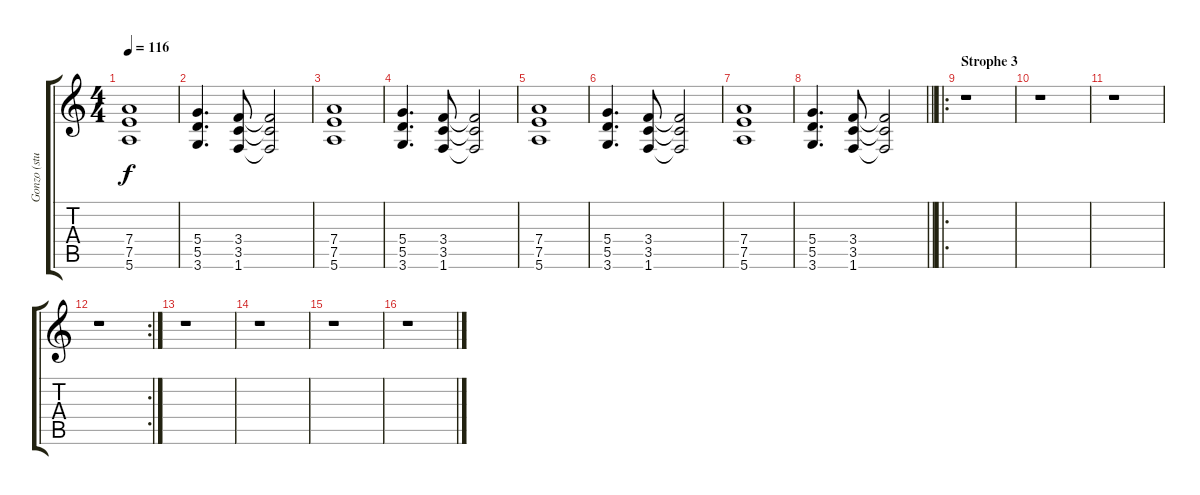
\track ("Gonzo (studio extra)" "Gonzo (stu") {instrument overdrivenguitar}
\staff {score tabs}
\tuning (E4 B3 G3 D3 A2 E2) {hide}
\ts (4 4)
\tempo 116
\clef g2
\ks c
(7.4 7.5 5.6).1{dy f} |
(5.4 5.5 3.6).4{d} (3.4 3.5 1.6).8 (3.4{t} 3.5{t} 1.6{t}).2 |
(7.4 7.5 5.6).1 |
(5.4 5.5 3.6).4{d} (3.4 3.5 1.6).8 (3.4{t} 3.5{t} 1.6{t}).2 |
(7.4 7.5 5.6).1 |
(5.4 5.5 3.6).4{d} (3.4 3.5 1.6).8 (3.4{t} 3.5{t} 1.6{t}).2 |
(7.4 7.5 5.6).1 |
\barLineRight lightlight
(5.4 5.5 3.6).4{d} (3.4 3.5 1.6).8 (3.4{t} 3.5{t} 1.6{t}).2 |
\ro
\section ("" "Strophe 3")
r.1 |
r.1 |
r.1 |
\rc 2
r.1 |
r.1 |
r.1 |
r.1 |
r.1
